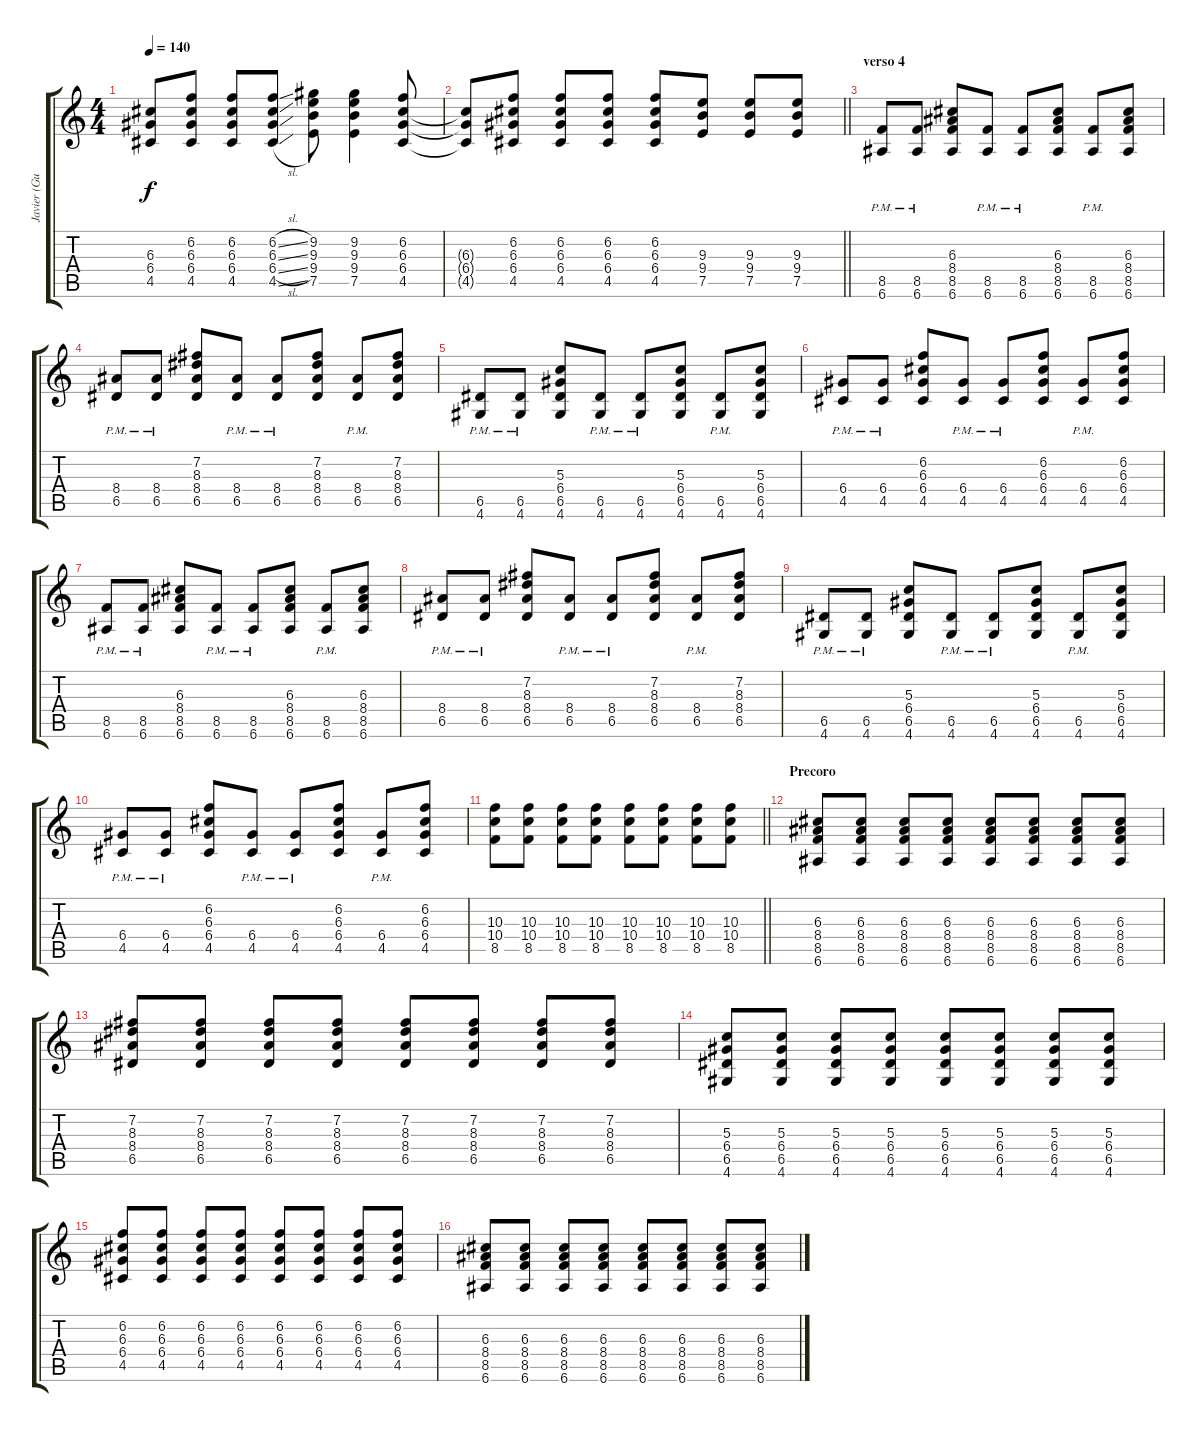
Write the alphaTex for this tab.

\track ("Javier (Guitarra)" "Javier (Gu") {instrument distortionguitar}
\staff {score tabs}
\tuning (E4 B3 G3 D3 A2 E2) {hide}
\ts (4 4)
\tempo 140
\clef g2
\ks aminor
(6.3{t} 6.4{t} 4.5{t}).8{dy f} (6.2 6.3 6.4 4.5).8 (6.2 6.3 6.4 4.5).8 (6.2{sl} 6.3{sl} 6.4{sl} 4.5{sl}).8 (9.2 9.3 9.4 7.5).8 (9.2 9.3 9.4 7.5).4 (6.2 6.3 6.4 4.5).8 |
\barLineRight lightlight
(6.3{t} 6.4{t} 4.5{t}).8 (6.2 6.3 6.4 4.5).8 (6.2 6.3 6.4 4.5).8 (6.2 6.3 6.4 4.5).8 (6.2 6.3 6.4 4.5).8 (9.3 9.4 7.5).8 (9.3 9.4 7.5).8 (9.3 9.4 7.5).8 |
\section ("" "verso 4")
(8.5{pm} 6.6{pm}).8{instrument distortionguitar} (8.5{pm} 6.6{pm}).8 (6.3 8.4 8.5 6.6).8 (8.5{pm} 6.6{pm}).8 (8.5{pm} 6.6{pm}).8 (6.3 8.4 8.5 6.6).8 (8.5{pm} 6.6{pm}).8 (6.3 8.4 8.5 6.6).8 |
(8.4{pm} 6.5{pm}).8 (8.4{pm} 6.5{pm}).8 (7.2 8.3 8.4 6.5).8 (8.4{pm} 6.5{pm}).8 (8.4{pm} 6.5{pm}).8 (7.2 8.3 8.4 6.5).8 (8.4{pm} 6.5{pm}).8 (7.2 8.3 8.4 6.5).8 |
(6.5{pm} 4.6{pm}).8 (6.5{pm} 4.6{pm}).8 (5.3 6.4 6.5 4.6).8 (6.5{pm} 4.6{pm}).8 (6.5{pm} 4.6{pm}).8 (5.3 6.4 6.5 4.6).8 (6.5{pm} 4.6{pm}).8 (5.3 6.4 6.5 4.6).8 |
(6.4{pm} 4.5{pm}).8 (6.4{pm} 4.5{pm}).8 (6.2 6.3 6.4 4.5).8 (6.4{pm} 4.5{pm}).8 (6.4{pm} 4.5{pm}).8 (6.2 6.3 6.4 4.5).8 (6.4{pm} 4.5{pm}).8 (6.2 6.3 6.4 4.5).8 |
(8.5{pm} 6.6{pm}).8{instrument distortionguitar} (8.5{pm} 6.6{pm}).8 (6.3 8.4 8.5 6.6).8 (8.5{pm} 6.6{pm}).8 (8.5{pm} 6.6{pm}).8 (6.3 8.4 8.5 6.6).8 (8.5{pm} 6.6{pm}).8 (6.3 8.4 8.5 6.6).8 |
(8.4{pm} 6.5{pm}).8 (8.4{pm} 6.5{pm}).8 (7.2 8.3 8.4 6.5).8 (8.4{pm} 6.5{pm}).8 (8.4{pm} 6.5{pm}).8 (7.2 8.3 8.4 6.5).8 (8.4{pm} 6.5{pm}).8 (7.2 8.3 8.4 6.5).8 |
(6.5{pm} 4.6{pm}).8 (6.5{pm} 4.6{pm}).8 (5.3 6.4 6.5 4.6).8 (6.5{pm} 4.6{pm}).8 (6.5{pm} 4.6{pm}).8 (5.3 6.4 6.5 4.6).8 (6.5{pm} 4.6{pm}).8 (5.3 6.4 6.5 4.6).8 |
(6.4{pm} 4.5{pm}).8 (6.4{pm} 4.5{pm}).8 (6.2 6.3 6.4 4.5).8 (6.4{pm} 4.5{pm}).8 (6.4{pm} 4.5{pm}).8 (6.2 6.3 6.4 4.5).8 (6.4{pm} 4.5{pm}).8 (6.2 6.3 6.4 4.5).8 |
\barLineRight lightlight
(10.3 10.4 8.5).8 (10.3 10.4 8.5).8 (10.3 10.4 8.5).8 (10.3 10.4 8.5).8 (10.3 10.4 8.5).8 (10.3 10.4 8.5).8 (10.3 10.4 8.5).8 (10.3 10.4 8.5).8 |
\section ("" "Precoro")
(6.3 8.4 8.5 6.6).8{instrument distortionguitar} (6.3 8.4 8.5 6.6).8 (6.3 8.4 8.5 6.6).8 (6.3 8.4 8.5 6.6).8 (6.3 8.4 8.5 6.6).8 (6.3 8.4 8.5 6.6).8 (6.3 8.4 8.5 6.6).8 (6.3 8.4 8.5 6.6).8 |
(7.2 8.3 8.4 6.5).8 (7.2 8.3 8.4 6.5).8 (7.2 8.3 8.4 6.5).8 (7.2 8.3 8.4 6.5).8 (7.2 8.3 8.4 6.5).8 (7.2 8.3 8.4 6.5).8 (7.2 8.3 8.4 6.5).8 (7.2 8.3 8.4 6.5).8 |
(5.3 6.4 6.5 4.6).8 (5.3 6.4 6.5 4.6).8 (5.3 6.4 6.5 4.6).8 (5.3 6.4 6.5 4.6).8 (5.3 6.4 6.5 4.6).8 (5.3 6.4 6.5 4.6).8 (5.3 6.4 6.5 4.6).8 (5.3 6.4 6.5 4.6).8 |
(6.2 6.3 6.4 4.5).8 (6.2 6.3 6.4 4.5).8 (6.2 6.3 6.4 4.5).8 (6.2 6.3 6.4 4.5).8 (6.2 6.3 6.4 4.5).8 (6.2 6.3 6.4 4.5).8 (6.2 6.3 6.4 4.5).8 (6.2 6.3 6.4 4.5).8 |
(6.3 8.4 8.5 6.6).8 (6.3 8.4 8.5 6.6).8 (6.3 8.4 8.5 6.6).8 (6.3 8.4 8.5 6.6).8 (6.3 8.4 8.5 6.6).8 (6.3 8.4 8.5 6.6).8 (6.3 8.4 8.5 6.6).8 (6.3 8.4 8.5 6.6).8
